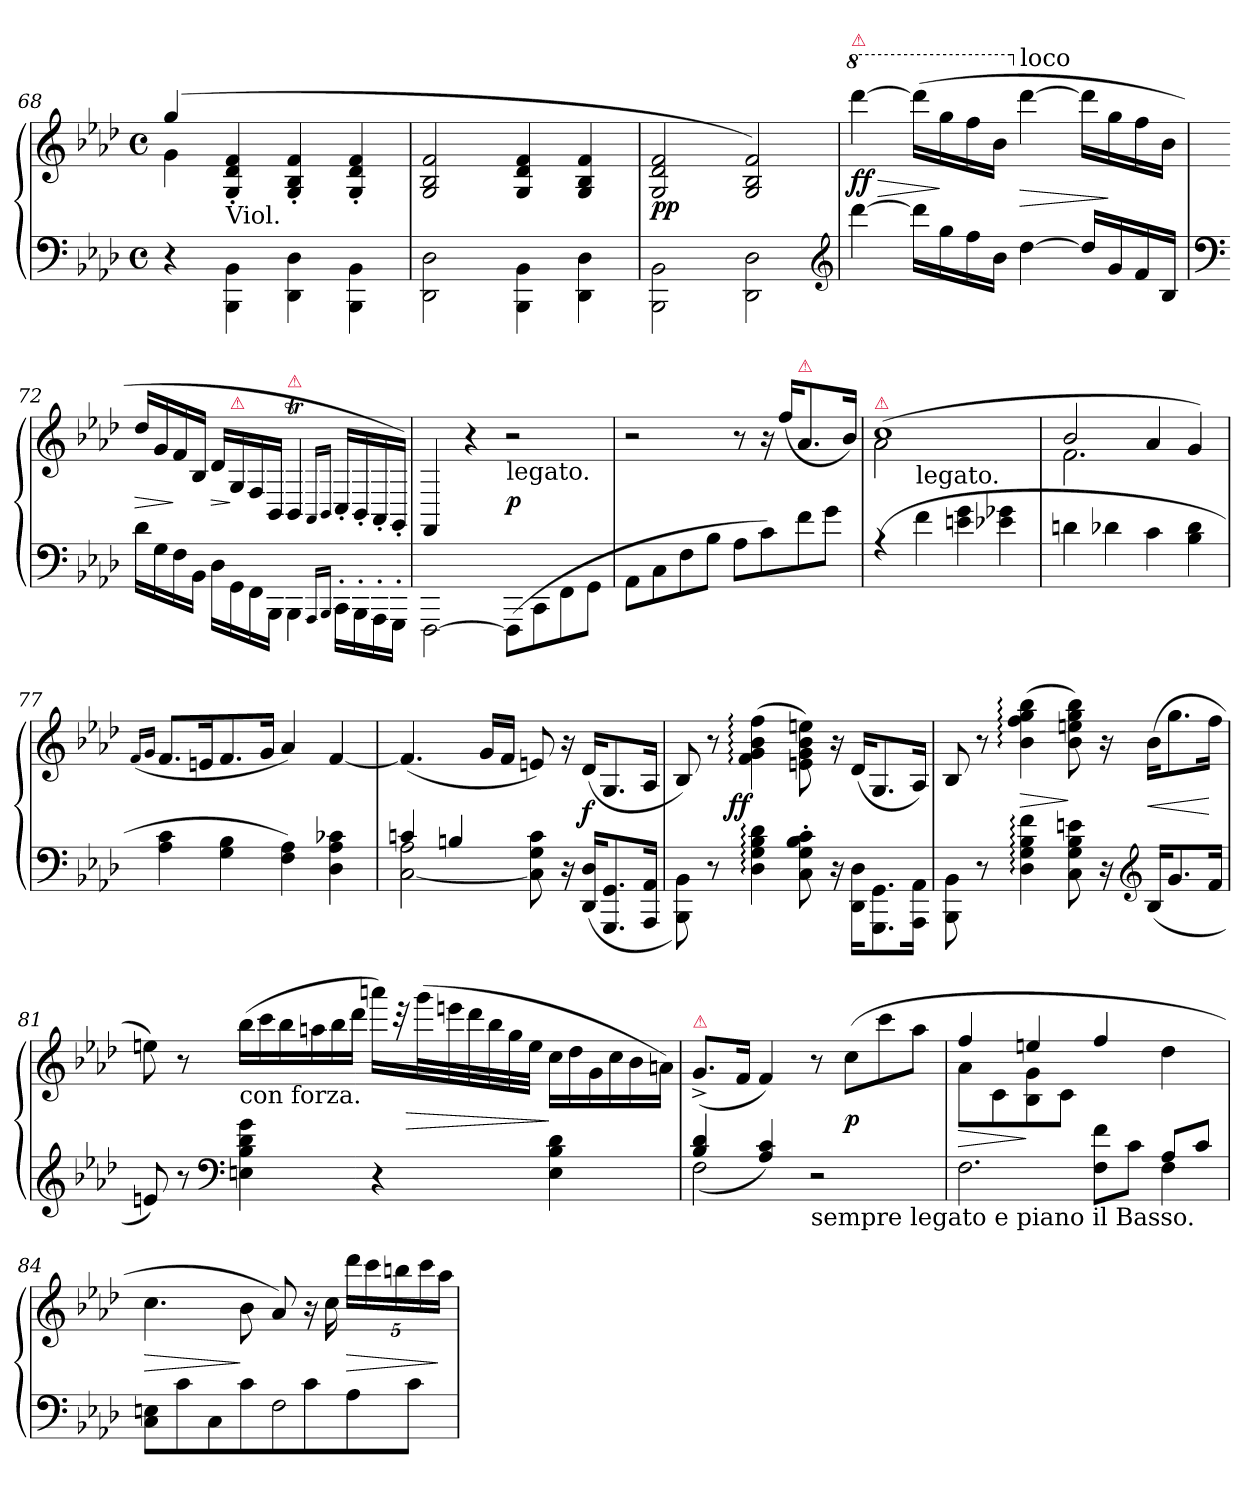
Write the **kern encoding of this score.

**kern	**kern	**dynam
*part1	*part1	*part1
*staff2	*staff1	*staff1/2
*clefF4	*clefG2	*
*k[b-e-a-d-]	*k[b-e-a-d-]	*
*f:	*f:	*
*M4/4	*M4/4	*
*met(c)	*met(c)	*
=68	=68	=68
*	*^	*
4r	(4gg!	4g!	.
!	!LO:TX:b:t=Viol.	!	!
4BBB-!\ 4BB-!\	4G!'>/ 4d-!'>/ 4f!'>/	4ryy	.
4DD-!\ 4D-!\	4G!'>/ 4B-!'>/ 4f!'>/	4ryy	.
4BBB-!\ 4BB-!\	4G!'>/ 4d-!'>/ 4f!'>/	4ryy	.
*	*v	*v	*
=69	=69	=69
2DD-!\ 2D-!\	2G!/ 2B-!/ 2f!/	.
4BBB-!\ 4BB-!\	4G!/ 4d-!/ 4f!/	.
4DD-!\ 4D-!\	4G!/ 4B-!/ 4f!/	.
=70	=70	=70
2BBB-!\ 2BB-!\	2G!/ 2d-!/ 2f!/	pp
2DD-!\ 2D-!\	2G!/ 2B-!/ 2f!/)	.
*clefG2	*	*
=71	=71	=71
*	*8va	*
!	!LO:TX:a:color=crimson:t=⚠	!
[4ddd-	[4dddd-	> ff
16ddd-LL]	(>16dddd-LL]	.
16gg	16ggg	]
16ff	16fff	.
16b-JJ	16bb-JJ	.
*	*X8va	*
!	!LO:TX:a:t=loco	!
[4dd-	[4ddd-	>
16dd-LL]	16ddd-LL]	.
16g	16gg	]
16f	16ff	.
16B-JJ	16b-JJ	.
=72	=72	=72
*clefF4	*	*
16d-LL	16dd-LL	>
16G	16g	.
16F	16f	]
16BB-JJ	16B-JJ	.
16D-\LL	16d-\LL	>
!	!LO:TX:a:color=crimson:t=⚠	!
16GG\	16G/	]
16FF\	16F/	.
16BBB-\JJ	16BB-/JJ	.
!	!LO:TX:a:color=crimson:t=⚠	!
4BBB-\	4BB-T/	.
16qqAAA-LL	16qqAA-/LL	.
16qqBBB-JJ	16qqBB-/JJ	.
16CC'<\LL	16C'>/LL	.
16BBB-'<\	16BB-'>/	.
16AAA-'<\	16AA-'>/	.
16GGG'<\JJ	16GG'>/JJ)	.
=73	=73	=73
[2FFF\	4FF/	.
.	4r	.
!	!LO:TX:b:t=legato.	!
(>8FFF\L]	2r	p
8CC\	.	.
8FF\	.	.
8GG\J	.	.
=74	=74	=74
8AA-L	2r	.
8C	.	.
8F	.	.
8B-J	.	.
8A-L	8r	.
8c)	16r	.
.	(>16ffKL	.
!	!LO:TX:a:color=crimson:t=⚠	!
8f\	8.a-/	.
8g\J	.	.
.	16b-/Jk)	.
=75	=75	=75
*	*^	*
!	!LO:TX:a:color=crimson:t=⚠	!	!
(<4rA	(>1cc	2a-	.
!LO:TX:a:t=legato.	!	!	!
4f\	.	.	.
4en\ 4g\	.	2ryy	.
4e-X\ 4g-X\	.	.	.
=76	=76	=76	=76
4dn	2b-	2.f	.
4d-X	.	.	.
4c	4a-	.	.
4B- 4d-	4g)	4ryy	.
*	*v	*v	*
=77	=77	=77
.	(<16qqf/LL	.
.	16qqg/JJ	.
4A- 4c	8.fL	.
.	16enK	.
4G 4B-	8.f	.
.	16gJk	.
4F 4A-)	4a-)	.
4D- 4A- 4c-X	[4f	.
=78	=78	=78
*^	*	*
4cn	[2C 2A-	(>4.f]	.
4Bn	.	.	.
.	.	16gLL	.
.	.	16fJJ	.
4ryy	8C] 8G 8c	8en)	.
.	16r	16r	.
.	(>16DD- 16D-KL	(>16d-\KL	f
4ryy	8.GGG 8.GG	8.G/	.
.	16AAA- 16AA-Jk	16A-/Jk	.
*v	*v	*	*
=79	=79	=79
*	*^	*
8BBB-\ 8BB-\)	8B-/)	8.ryy	.
8r	8r	.	.
.	.	2ryy	ff
4D-: 4G: 4B-: 4d-:	(>4f: 4g: 4b-: 4ff:	.	.
8C' 8G' 8B-' 8c'	8en\ 8g\ 8b-\ 8een\)	.	.
16r	16r	.	.
16DD-\ 16D-\KL	(>16d-\KL	4ryy	.
8.GGG\ 8.GG\	8.G/	.	.
16AAA-\ 16AA-\Jk	16A-/Jk)	16ryy	.
*	*v	*v	*
=80	=80	=80
8BBB-\ 8BB-\	8B-/	.
8r	8r	.
4D-: 4G: 4B-: 4f:	(>4b-: 4ff: 4gg: 4bb-:	>
8C 8G 8B- 8en	8b- 8een 8gg 8bb-)	]
16r	16r	.
*clefG2	*	*
(<16B-KL	(>16b-KL	<
8.g	8.gg	.
16fJk	16ffJk	[
=81	=81	=81
8en)	8een)	.
8r	8r	.
*clefF4	*	*
*	*Xtuplet	*
!	!LO:TX:b:t=con forza.	!
4En 4B- 4d- 4g	(>24bb-LL	.
.	24ccc	.
.	24bb-	.
.	24aan	.
.	24bb-	.
.	24ddd-JJ	.
4r	18aaanLL)	.
.	36rccc	.
.	(>36gggL	>
.	36eeen	.
.	36ddd-	.
.	36bb-	.
.	36gg	.
.	36eeJJJ	.
4E 4B- 4d-	24ccLL	]
.	24dd-	.
.	24g	.
.	24cc	.
.	24b-	.
.	24anJJ)	.
=82	=82	=82
*^	*	*
!	!	!LO:TX:a:color=crimson:t=⚠	!
4B- 4d-	(<2F	(>8.g^<L	.
.	.	16fJk	.
4A- 4c)	.	4f)	.
!LO:TX:b:t=sempre legato e piano il Basso.	!	!	!
2ryy	2r	8r	.
.	.	(>8ccL	p
.	.	8ccc	.
.	.	8aa-J	.
=83	=83	=83	=83
!	!LO:N:vis=2.	!	!
*	*	*^	*
2ryy	2F	4ff	8a-L	>
.	.	.	8c	.
.	.	4een	8B- 8g	]
.	.	.	8cJ	.
4ryy	8F\ 8f\L	4ff/	4ryy	.
.	8cJ	.	.	.
8A-L	4F	4ryy	4dd-	.
8cJ	.	.	.	.
*v	*v	*	*	*
*	*v	*v	*
=84	=84	=84
8C 8EnL	4.cc	>
8c	.	.
8C	.	.
8cJ	8b-	]
!LO:N:vis=2	!	!
8F	8a-/)	.
8c	16r	.
.	16cc	.
*	*tuplet	*
8A-	20ddd-LL	>
.	20ccc	.
.	20bbn	.
8cJ	.	.
.	20ccc	.
.	20aa-JJ	]
=	=	=
*-	*-	*-
